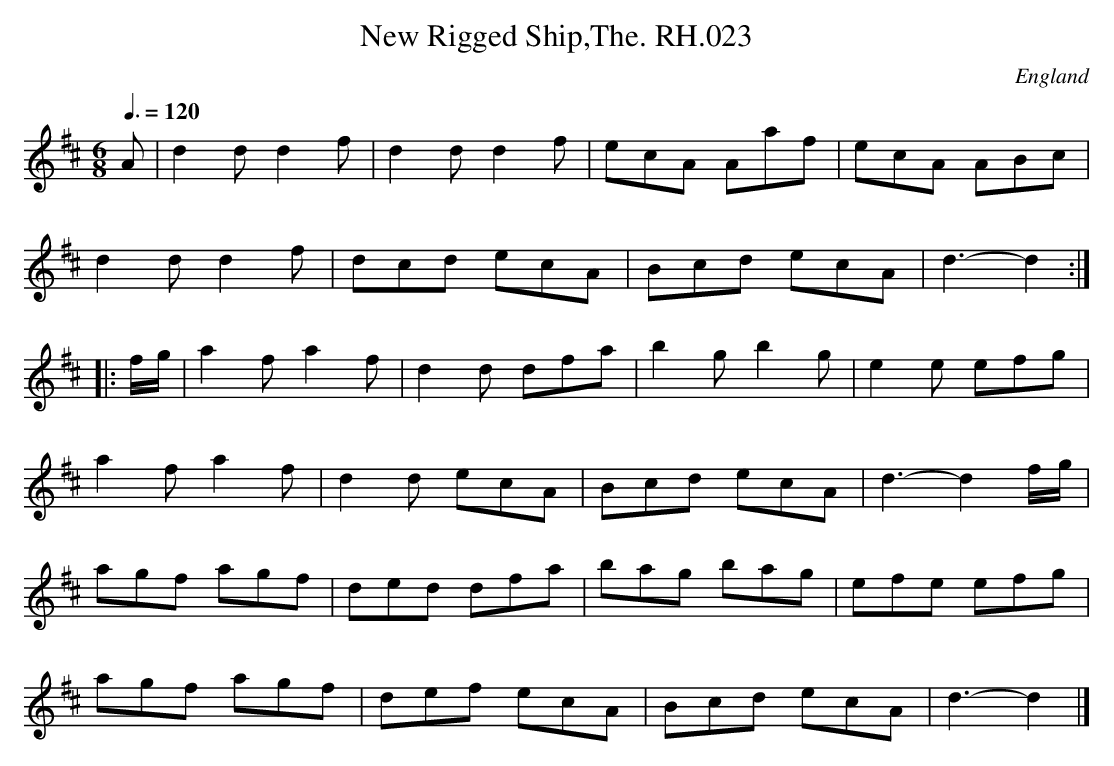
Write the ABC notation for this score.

X:1
T:New Rigged Ship,The. RH.023
L:1/8
M:6/8
O:England
Q:3/8=120
K:D
A|d2d d2f|d2d d2f|ecA Aaf|ecA ABc|!
d2d d2f|dcd ecA|Bcd ecA|d3- d2:|!
|:f/g/|a2f a2f|d2d dfa|b2g b2g|e2e efg|!
a2f a2f|d2d ecA|Bcd ecA|d3- d2f/g/|!
agf agf|ded dfa|bag bag|efe efg|!
agf agf|def ecA|Bcd ecA|d3- d2|]
